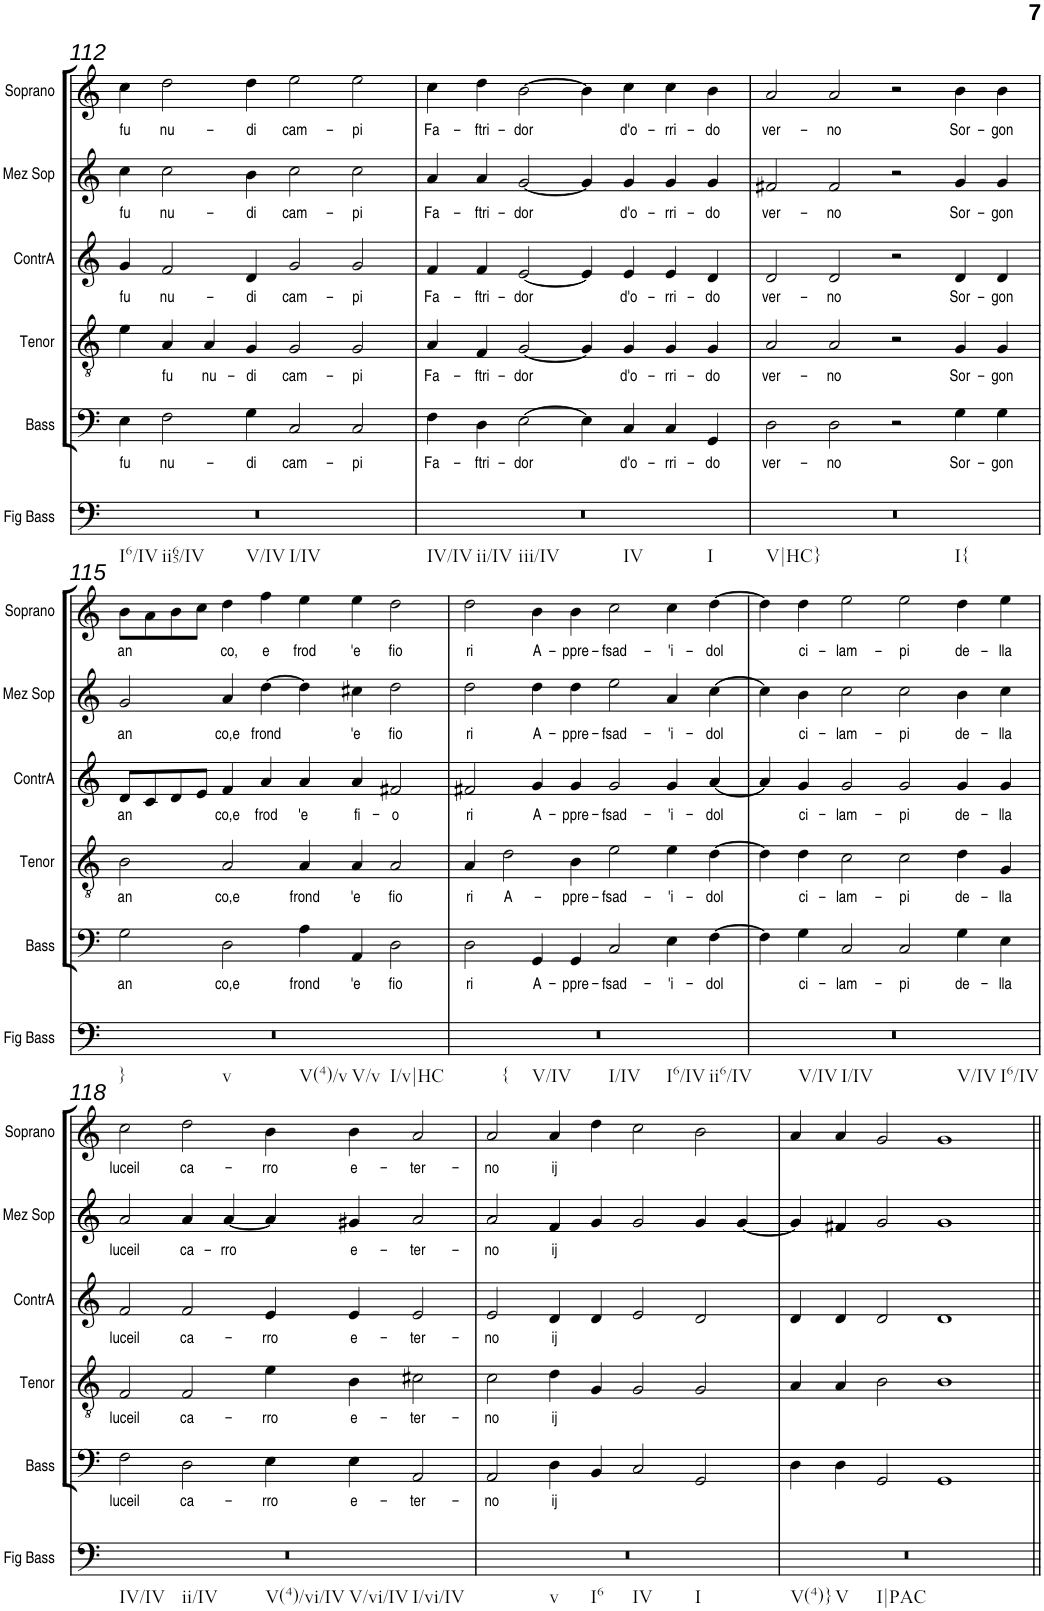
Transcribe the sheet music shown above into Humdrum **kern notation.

**kern	**text	**kern	**text	**kern	**text	**kern	**text	**kern	**text
*part5	*part5	*part4	*part4	*part3	*part3	*part2	*part2	*part1	*part1
*staff5	*staff5	*staff4	*staff4	*staff3	*staff3	*staff2	*staff2	*staff1	*staff1
*I"Bass	*	*I"Tenor	*	*I"ContrA	*	*I"Mez Sop	*	*I"Soprano	*
*I'Bass	*	*I'Tenor	*	*I'ContrA	*	*I'Mez Sop	*	*I'Soprano	*
!!LO:PB:g=z
*clefF4	*	*clefGv2	*	*clefG2	*	*clefG2	*	*clefG2	*
*k[]	*	*k[]	*	*k[]	*	*k[]	*	*k[]	*
*M4/2	*	*M4/2	*	*M4/2	*	*M4/2	*	*M4/2	*
=112	=112	=112	=112	=112	=112	=112	=112	=112	=112
!	!LO:LY:b	!	!	!	!LO:LY:b	!	!LO:LY:b	!	!LO:LY:b
4E\	fu	4e\	.	4g/	fu	4cc\	fu	4cc\	fu
!	!LO:LY:b	!	!LO:LY:b	!	!LO:LY:b	!	!LO:LY:b	!	!LO:LY:b
2F\	nu-	4A/	fu	2f/	nu-	2cc\	nu-	2dd\	nu-
!	!	!	!LO:LY:b	!	!	!	!	!	!
.	.	4A/	nu-	.	.	.	.	.	.
!	!LO:LY:b	!	!LO:LY:b	!	!LO:LY:b	!	!LO:LY:b	!	!LO:LY:b
4G\	-di	4G/	-di	4d/	-di	4b\	-di	4dd\	-di
!	!LO:LY:b	!	!LO:LY:b	!	!LO:LY:b	!	!LO:LY:b	!	!LO:LY:b
2C/	cam-	2G/	cam-	2g/	cam-	2cc\	cam-	2ee\	cam-
!	!LO:LY:b	!	!LO:LY:b	!	!LO:LY:b	!	!LO:LY:b	!	!LO:LY:b
2C/	-pi	2G/	-pi	2g/	-pi	2cc\	-pi	2ee\	-pi
=113	=113	=113	=113	=113	=113	=113	=113	=113	=113
!	!LO:LY:b	!	!LO:LY:b	!	!LO:LY:b	!	!LO:LY:b	!	!LO:LY:b
4F\	Fa-	4A/	Fa-	4f/	Fa-	4a/	Fa-	4cc\	Fa-
!	!LO:LY:b	!	!LO:LY:b	!	!LO:LY:b	!	!LO:LY:b	!	!LO:LY:b
4D\	-ftri-	4F/	-ftri-	4f/	-ftri-	4a/	-ftri-	4dd\	-ftri-
!	!LO:LY:b	!	!LO:LY:b	!	!LO:LY:b	!	!LO:LY:b	!	!LO:LY:b
[2E\	-dor	[2G/	-dor	[2e/	-dor	[2g/	-dor	[2b\	-dor
4E\]	.	4G/]	.	4e/]	.	4g/]	.	4b\]	.
!	!LO:LY:b	!	!LO:LY:b	!	!LO:LY:b	!	!LO:LY:b	!	!LO:LY:b
4C/	d'o-	4G/	d'o-	4e/	d'o-	4g/	d'o-	4cc\	d'o-
!	!LO:LY:b	!	!LO:LY:b	!	!LO:LY:b	!	!LO:LY:b	!	!LO:LY:b
4C/	-rri-	4G/	-rri-	4e/	-rri-	4g/	-rri-	4cc\	-rri-
!	!LO:LY:b	!	!LO:LY:b	!	!LO:LY:b	!	!LO:LY:b	!	!LO:LY:b
4GG/	-do	4G/	-do	4d/	-do	4g/	-do	4b\	-do
=114	=114	=114	=114	=114	=114	=114	=114	=114	=114
!	!LO:LY:b	!	!LO:LY:b	!	!LO:LY:b	!	!LO:LY:b	!	!LO:LY:b
2D\	ver-	2A/	ver-	2d/	ver-	2f#X/	ver-	2a/	ver-
!	!LO:LY:b	!	!LO:LY:b	!	!LO:LY:b	!	!LO:LY:b	!	!LO:LY:b
2D\	-no	2A/	-no	2d/	-no	2f#/	-no	2a/	-no
2r	.	2r	.	2r	.	2r	.	2r	.
!	!LO:LY:b	!	!LO:LY:b	!	!LO:LY:b	!	!LO:LY:b	!	!LO:LY:b
4G\	Sor-	4G/	Sor-	4d/	Sor-	4g/	Sor-	4b\	Sor-
!	!LO:LY:b	!	!LO:LY:b	!	!LO:LY:b	!	!LO:LY:b	!	!LO:LY:b
4G\	-gon	4G/	-gon	4d/	-gon	4g/	-gon	4b\	-gon
!!LO:LB:g=z
=115	=115	=115	=115	=115	=115	=115	=115	=115	=115
!	!LO:LY:b	!	!LO:LY:b	!	!LO:LY:b	!	!LO:LY:b	!	!LO:LY:b
2G\	an	2B\	an	8d/L	an	2g/	an	8b\L	an
.	.	.	.	8c/	.	.	.	8a\	.
.	.	.	.	8d/	.	.	.	8b\	.
.	.	.	.	8e/J	.	.	.	8cc\J	.
!	!LO:LY:b	!	!LO:LY:b	!	!LO:LY:b	!	!LO:LY:b	!	!LO:LY:b
2D\	co,e	2A/	co,e	4f/	co,e	4a/	co,e	4dd\	co,
!	!	!	!	!	!LO:LY:b	!	!LO:LY:b	!	!LO:LY:b
.	.	.	.	4a/	frod	[4dd\	frond	4ff\	e
!	!LO:LY:b	!	!LO:LY:b	!	!LO:LY:b	!	!	!	!LO:LY:b
4A\	frond	4A/	frond	4a/	'e	4dd\]	.	4ee\	frod
!	!LO:LY:b	!	!LO:LY:b	!	!LO:LY:b	!	!LO:LY:b	!	!LO:LY:b
4AA/	'e	4A/	'e	4a/	fi-	4cc#X\	'e	4ee\	'e
!	!LO:LY:b	!	!LO:LY:b	!	!LO:LY:b	!	!LO:LY:b	!	!LO:LY:b
2D\	fio	2A/	fio	2f#X/	-o	2dd\	fio	2dd\	fio
=116	=116	=116	=116	=116	=116	=116	=116	=116	=116
!	!LO:LY:b	!	!LO:LY:b	!	!LO:LY:b	!	!LO:LY:b	!	!LO:LY:b
2D\	ri	4A/	ri	2f#X/	ri	2dd\	ri	2dd\	ri
!	!	!	!LO:LY:b	!	!	!	!	!	!
.	.	2d\	A-	.	.	.	.	.	.
!	!LO:LY:b	!	!	!	!LO:LY:b	!	!LO:LY:b	!	!LO:LY:b
4GG/	A-	.	.	4g/	A-	4dd\	A-	4b\	A-
!	!LO:LY:b	!	!LO:LY:b	!	!LO:LY:b	!	!LO:LY:b	!	!LO:LY:b
4GG/	-ppre-	4B\	-ppre-	4g/	-ppre-	4dd\	-ppre-	4b\	-ppre-
!	!LO:LY:b	!	!LO:LY:b	!	!LO:LY:b	!	!LO:LY:b	!	!LO:LY:b
2C/	-fsad-	2e\	-fsad-	2g/	-fsad-	2ee\	-fsad-	2cc\	-fsad-
!	!LO:LY:b	!	!LO:LY:b	!	!LO:LY:b	!	!LO:LY:b	!	!LO:LY:b
4E\	-'i-	4e\	-'i-	4g/	-'i-	4a/	-'i-	4cc\	-'i-
!	!LO:LY:b	!	!LO:LY:b	!	!LO:LY:b	!	!LO:LY:b	!	!LO:LY:b
[4F\	-dol	[4d\	-dol	[4a/	-dol	[4cc\	-dol	[4dd\	-dol
=117	=117	=117	=117	=117	=117	=117	=117	=117	=117
4F\]	.	4d\]	.	4a/]	.	4cc\]	.	4dd\]	.
!	!LO:LY:b	!	!LO:LY:b	!	!LO:LY:b	!	!LO:LY:b	!	!LO:LY:b
4G\	ci-	4d\	ci-	4g/	ci-	4b\	ci-	4dd\	ci-
!	!LO:LY:b	!	!LO:LY:b	!	!LO:LY:b	!	!LO:LY:b	!	!LO:LY:b
2C/	-lam-	2c\	-lam-	2g/	-lam-	2cc\	-lam-	2ee\	-lam-
!	!LO:LY:b	!	!LO:LY:b	!	!LO:LY:b	!	!LO:LY:b	!	!LO:LY:b
2C/	-pi	2c\	-pi	2g/	-pi	2cc\	-pi	2ee\	-pi
!	!LO:LY:b	!	!LO:LY:b	!	!LO:LY:b	!	!LO:LY:b	!	!LO:LY:b
4G\	de-	4d\	de-	4g/	de-	4b\	de-	4dd\	de-
!	!LO:LY:b	!	!LO:LY:b	!	!LO:LY:b	!	!LO:LY:b	!	!LO:LY:b
4E\	-lla	4G/	-lla	4g/	-lla	4cc\	-lla	4ee\	-lla
!!LO:LB:g=z
=118	=118	=118	=118	=118	=118	=118	=118	=118	=118
!	!LO:LY:b	!	!LO:LY:b	!	!LO:LY:b	!	!LO:LY:b	!	!LO:LY:b
2F\	luceil	2F/	luceil	2f/	luceil	2a/	luceil	2cc\	luceil
!	!LO:LY:b	!	!LO:LY:b	!	!LO:LY:b	!	!LO:LY:b	!	!LO:LY:b
2D\	ca-	2F/	ca-	2f/	ca-	4a/	ca-	2dd\	ca-
!	!	!	!	!	!	!	!LO:LY:b	!	!
.	.	.	.	.	.	[4a/	-rro	.	.
!	!LO:LY:b	!	!LO:LY:b	!	!LO:LY:b	!	!	!	!LO:LY:b
4E\	-rro	4e\	-rro	4e/	-rro	4a/]	.	4b\	-rro
!	!LO:LY:b	!	!LO:LY:b	!	!LO:LY:b	!	!LO:LY:b	!	!LO:LY:b
4E\	e-	4B\	e-	4e/	e-	4g#X/	e-	4b\	e-
!	!LO:LY:b	!	!LO:LY:b	!	!LO:LY:b	!	!LO:LY:b	!	!LO:LY:b
2AA/	-ter-	2c#X\	-ter-	2e/	-ter-	2a/	-ter-	2a/	-ter-
=119	=119	=119	=119	=119	=119	=119	=119	=119	=119
!	!LO:LY:b	!	!LO:LY:b	!	!LO:LY:b	!	!LO:LY:b	!	!LO:LY:b
2AA/	-no	2c\	-no	2e/	-no	2a/	-no	2a/	-no
!	!LO:LY:b	!	!LO:LY:b	!	!LO:LY:b	!	!LO:LY:b	!	!LO:LY:b
4D\	ij	4d\	ij	4d/	ij	4f/	ij	4a/	ij
4BB/	.	4G/	.	4d/	.	4g/	.	4dd\	.
2C/	.	2G/	.	2e/	.	2g/	.	2cc\	.
2GG/	.	2G/	.	2d/	.	4g/	.	2b\	.
.	.	.	.	.	.	[4g/	.	.	.
=120	=120	=120	=120	=120	=120	=120	=120	=120	=120
4D\	.	4A/	.	4d/	.	4g/]	.	4a/	.
4D\	.	4A/	.	4d/	.	4f#X/	.	4a/	.
2GG/	.	2B\	.	2d/	.	2g/	.	2g/	.
1GG	.	1B	.	1d	.	1g	.	1g	.
=||	=||	=||	=||	=||	=||	=||	=||	=||	=||
*-	*-	*-	*-	*-	*-	*-	*-	*-	*-
